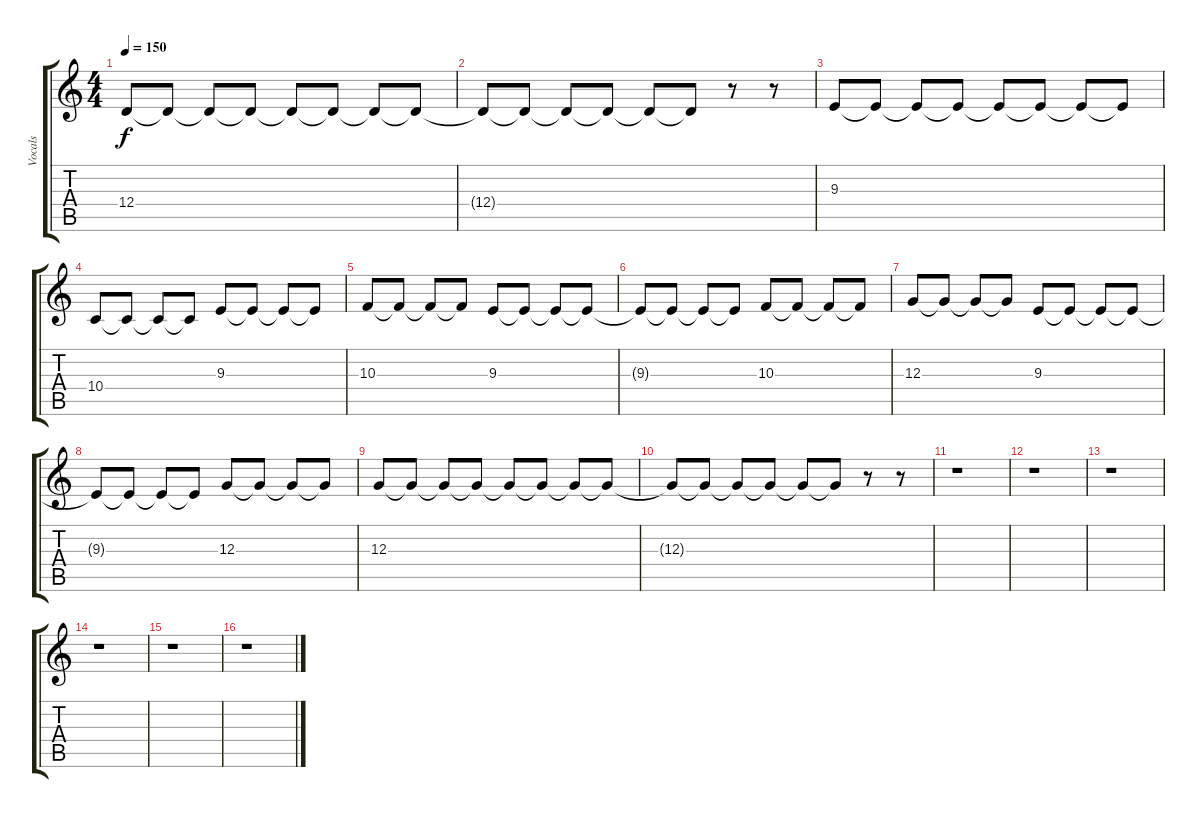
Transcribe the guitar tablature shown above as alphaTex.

\track ("Vocals" "Vocals") {instrument choiraahs}
\staff {score tabs}
\tuning (E4 B3 G3 D3 A2 E2) {hide}
\ts (4 4)
\tempo 150
\clef g2
\ks c
12.4.8{dy f} 12.4{t}.8 12.4{t}.8 12.4{t}.8 12.4{t}.8 12.4{t}.8 12.4{t}.8 12.4{t}.8 |
12.4{t}.8 12.4{t}.8 12.4{t}.8 12.4{t}.8 12.4{t}.8 12.4{t}.8 r.8 r.8 |
9.3.8 9.3{t}.8 9.3{t}.8 9.3{t}.8 9.3{t}.8 9.3{t}.8 9.3{t}.8 9.3{t}.8 |
10.4.8 10.4{t}.8 10.4{t}.8 10.4{t}.8 9.3.8 9.3{t}.8 9.3{t}.8 9.3{t}.8 |
10.3.8 10.3{t}.8 10.3{t}.8 10.3{t}.8 9.3.8 9.3{t}.8 9.3{t}.8 9.3{t}.8 |
9.3{t}.8 9.3{t}.8 9.3{t}.8 9.3{t}.8 10.3.8 10.3{t}.8 10.3{t}.8 10.3{t}.8 |
12.3.8 12.3{t}.8 12.3{t}.8 12.3{t}.8 9.3.8 9.3{t}.8 9.3{t}.8 9.3{t}.8 |
9.3{t}.8 9.3{t}.8 9.3{t}.8 9.3{t}.8 12.3.8 12.3{t}.8 12.3{t}.8 12.3{t}.8 |
12.3.8 12.3{t}.8 12.3{t}.8 12.3{t}.8 12.3{t}.8 12.3{t}.8 12.3{t}.8 12.3{t}.8 |
12.3{t}.8 12.3{t}.8 12.3{t}.8 12.3{t}.8 12.3{t}.8 12.3{t}.8 r.8 r.8 |
r.1 |
r.1 |
r.1 |
r.1 |
r.1 |
r.1
